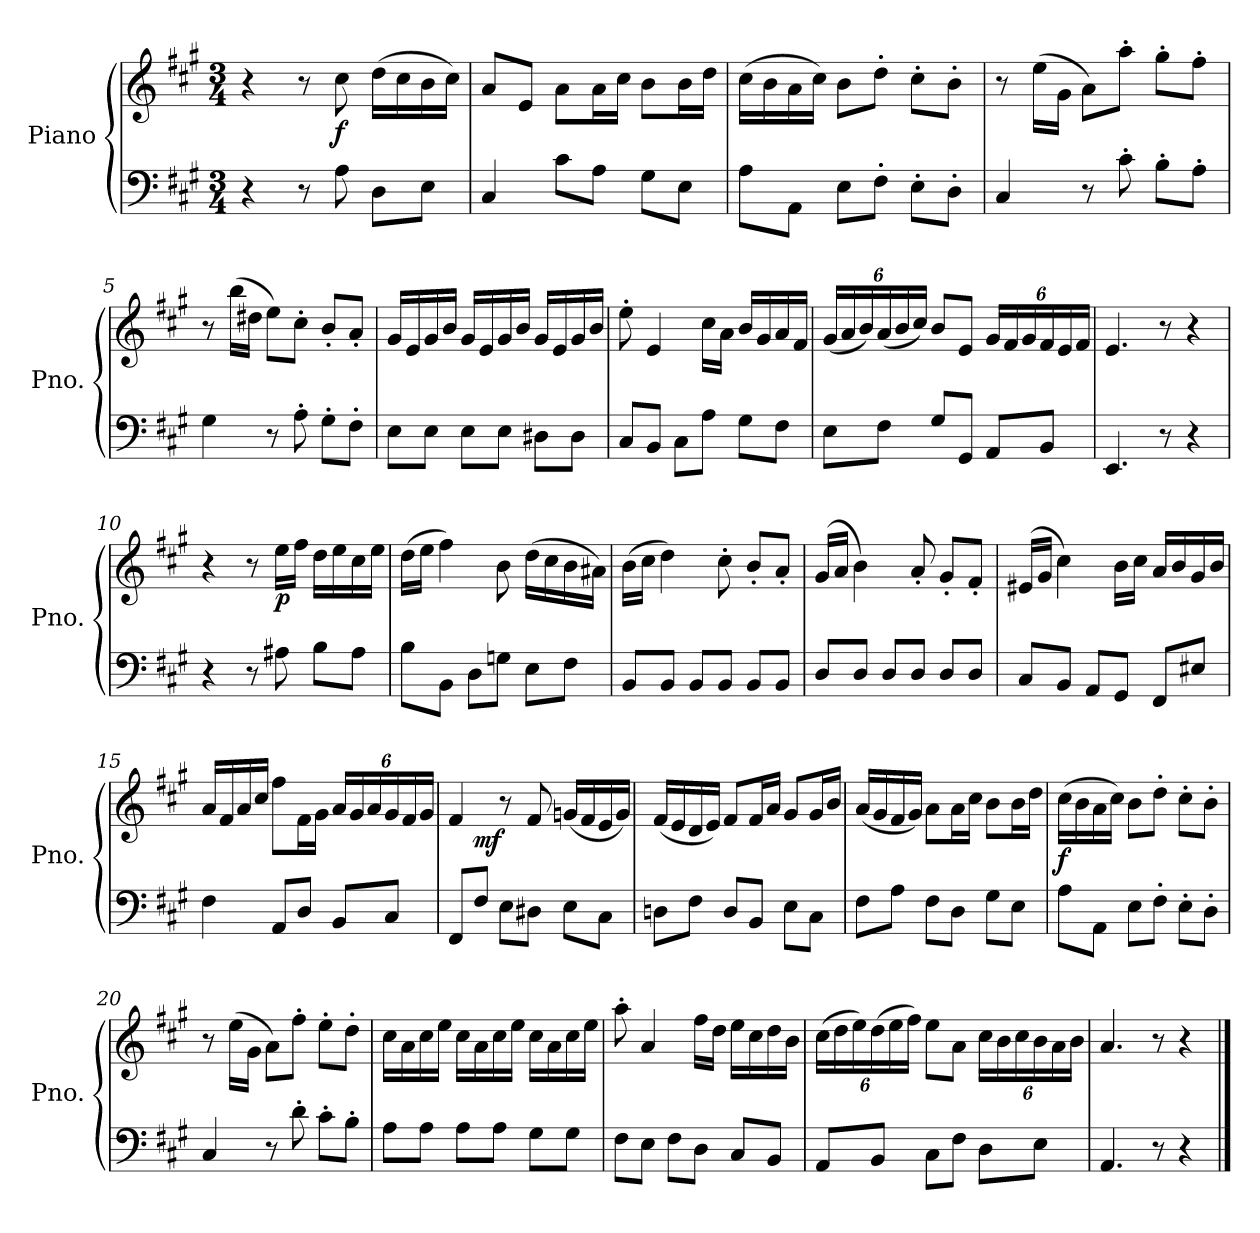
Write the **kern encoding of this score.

**kern	**kern	**dynam
*part1	*part1	*part1
*staff2	*staff1	*staff1/2
*I"Piano	*	*
*I'Pno.	*	*
*clefF4	*clefG2	*
*k[f#c#g#]	*k[f#c#g#]	*
*M3/4	*M3/4	*
*MM95	*MM95	*
=1	=1	=1
4r	4r	.
8r	8r	.
!	!	!LO:DY:b
8A\	8cc#\	f
8D\L	(>16dd\LL	.
.	16cc#\	.
8E\J	16b\	.
.	16cc#\JJ)	.
=2	=2	=2
4C#/	8a/L	.
.	8e/J	.
8c#\L	8a\L	.
8A\J	16a\L	.
.	16cc#\JJ	.
8G#\L	8b\L	.
8E\J	16b\L	.
.	16dd\JJ	.
=3	=3	=3
8A\L	(>16cc#\LL	.
.	16b\	.
8AA\J	16a\	.
.	16cc#\JJ)	.
8E\L	8b\L	.
8F#'\J	8dd'\J	.
8E'\L	8cc#'\L	.
8D'\J	8b'\J	.
=4	=4	=4
4C#/	8r	.
.	(>16ee\LL	.
.	16g#\JJ	.
8r	8a\L)	.
8c#'\	8aa'\J	.
8B'\L	8gg#'\L	.
8A'\J	8ff#'\J	.
=5	=5	=5
4G#\	8r	.
.	(>16bb\LL	.
.	16dd#X\JJ	.
8r	8ee\L)	.
8A'\	8cc#'\J	.
8G#'\L	8b'/L	.
8F#'\J	8a'/J	.
!!LO:LB:g=z
=6	=6	=6
8E\L	16g#/LL	.
.	16e/	.
8E\J	16g#/	.
.	16b/JJ	.
8E\L	16g#/LL	.
.	16e/	.
8E\J	16g#/	.
.	16b/JJ	.
8D#X\L	16g#/LL	.
.	16e/	.
8D#\J	16g#/	.
.	16b/JJ	.
=7	=7	=7
8C#/L	8ee'\	.
8BB/J	4e/	.
8C#\L	.	.
8A\J	16cc#\LL	.
.	16a\JJ	.
8G#\L	16b/LL	.
.	16g#/	.
8F#\J	16a/	.
.	16f#/JJ	.
=8	=8	=8
*	*Xbrackettup	*
8E\L	(<24g#/LL	.
.	24a/	.
.	24b/)	.
8F#\J	(<24a/	.
.	24b/	.
.	24cc#/JJ)	.
8G#/L	8b/L	.
8GG#/J	8e/J	.
8AA/L	24g#/LL	.
.	24f#/	.
.	24g#/	.
8BB/J	24f#/	.
.	24e/	.
.	24f#/JJ	.
=9	=9	=9
4.EE/	4.e/	.
8r	8r	.
4r	4r	.
=10	=10	=10
4r	4r	.
8r	8r	.
!	!	!LO:DY:b
8A#X\	16ee\LL	p
.	16ff#\JJ	.
8B\L	16dd\LL	.
.	16ee\	.
8A#\J	16cc#\	.
.	16ee\JJ	.
!!LO:LB:g=z
=11	=11	=11
8B\L	(>16dd\LL	.
.	16ee\JJ	.
8BB\J	4ff#\)	.
8D\L	.	.
8Gn\J	8b\	.
8E\L	(>16dd\LL	.
.	16cc#\	.
8F#\J	16b\	.
.	16a#X\JJ)	.
=12	=12	=12
8BB/L	(>16b\LL	.
.	16cc#\JJ	.
8BB/J	4dd\)	.
8BB/L	.	.
8BB/J	8cc#'\	.
8BB/L	8b'/L	.
8BB/J	8a'/J	.
=13	=13	=13
8D/L	(>16g#/LL	.
.	16a/JJ	.
8D/J	4b\)	.
8D/L	.	.
8D/J	8a'/	.
8D/L	8g#'/L	.
8D/J	8f#'/J	.
=14	=14	=14
8C#/L	(>16e#X/LL	.
.	16g#/JJ	.
8BB/J	4cc#\)	.
8AA/L	.	.
8GG#/J	16b\LL	.
.	16cc#\JJ	.
8FF#/L	16a/LL	.
.	16b/	.
8E#X/J	16g#/	.
.	16b/JJ	.
!!LO:LB:g=z
=15	=15	=15
4F#\	16a/LL	.
.	16f#/	.
.	16a/	.
.	16cc#/JJ	.
8AA/L	8ff#\L	.
8D/J	16f#\L	.
.	16g#\JJ	.
8BB/L	24a/LL	.
.	24g#/	.
.	24a/	.
8C#/J	24g#/	.
.	24f#/	.
.	24g#/JJ	.
=16	=16	=16
*	*^	*
8FF#/L	4f#/	8ryy	.
!	!	!	!LO:DY:b
8F#/J	.	2ryy	mf
8E\L	8r	.	.
8D#X\J	8f#/	.	.
8E\L	(<16gn/LL	.	.
.	16f#/	.	.
8C#\J	16e/	8ryy	.
.	16g/JJ)	.	.
*	*v	*v	*
=17	=17	=17
8Dn\L	(<16f#/LL	.
.	16e/	.
8F#\J	16d/	.
.	16e/JJ)	.
8D/L	8f#/L	.
8BB/J	16f#/L	.
.	16a/JJ	.
8E\L	8g#/L	.
8C#\J	16g#/L	.
.	16b/JJ	.
=18	=18	=18
8F#\L	(<16a/LL	.
.	16g#/	.
8A\J	16f#/	.
.	16g#/JJ)	.
8F#\L	8a\L	.
8D\J	16a\L	.
.	16cc#\JJ	.
8G#\L	8b\L	.
8E\J	16b\L	.
.	16dd\JJ	.
!!LO:LB:g=z
=19	=19	=19
!	!	!LO:DY:b
8A\L	(>16cc#\LL	f
.	16b\	.
8AA\J	16a\	.
.	16cc#\JJ)	.
8E\L	8b\L	.
8F#'\J	8dd'\J	.
8E'\L	8cc#'\L	.
8D'\J	8b'\J	.
=20	=20	=20
4C#/	8r	.
.	(>16ee\LL	.
.	16g#\JJ	.
8r	8a\L)	.
8d'\	8ff#'\J	.
8c#'\L	8ee'\L	.
8B'\J	8dd'\J	.
=21	=21	=21
8A\L	16cc#\LL	.
.	16a\	.
8A\J	16cc#\	.
.	16ee\JJ	.
8A\L	16cc#\LL	.
.	16a\	.
8A\J	16cc#\	.
.	16ee\JJ	.
8G#\L	16cc#\LL	.
.	16a\	.
8G#\J	16cc#\	.
.	16ee\JJ	.
=22	=22	=22
8F#\L	8aa'\	.
8E\J	4a/	.
8F#\L	.	.
8D\J	16ff#\LL	.
.	16dd\JJ	.
8C#/L	16ee\LL	.
.	16cc#\	.
8BB/J	16dd\	.
.	16b\JJ	.
!!LO:PB:g=z
=23	=23	=23
8AA/L	(>24cc#\LL	.
.	24dd\	.
.	24ee\)	.
8BB/J	(>24dd\	.
.	24ee\	.
.	24ff#\JJ)	.
8C#\L	8ee\L	.
8F#\J	8a\J	.
8D\L	24cc#\LL	.
.	24b\	.
.	24cc#\	.
8E\J	24b\	.
.	24a\	.
.	24b\JJ	.
=24	=24	=24
4.AA/	4.a/	.
8r	8r	.
4r	4r	.
==	==	==
*-	*-	*-
